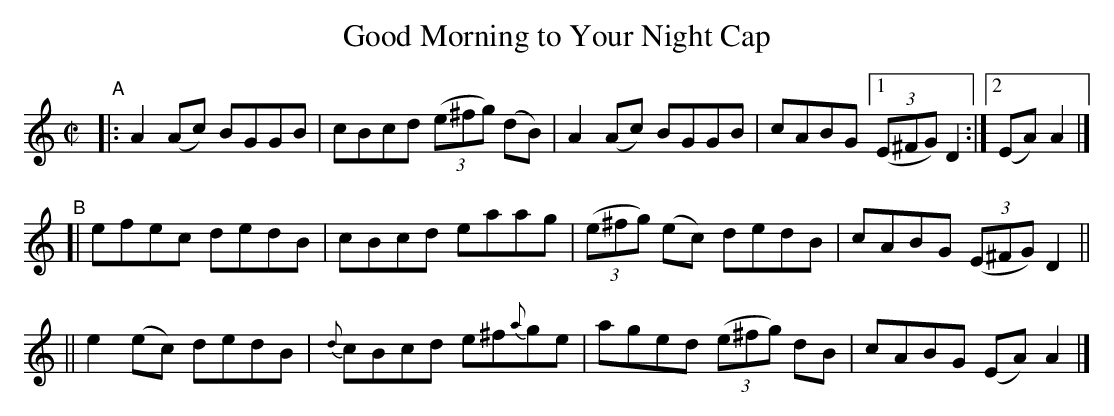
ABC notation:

X:1
T: Good Morning to Your Night Cap
M: C|
L: 1/8
K: Am
"^A"\
|: A2(Ac) BGGB | cBcd (3(e^fg) (dB) | A2(Ac) BGGB | cABG [1 (3(E^FG) D2 :|[2 (EA)A2 |]
"^B"\
[| efec dedB | cBcd eaag | (3(e^fg) (ec) dedB | cABG (3(E^FG) D2 ||
|| e2(ec) dedB | {d}cBcd e^f{a}ge | aged (3(e^fg) dB | cABG (EA)A2 |]
